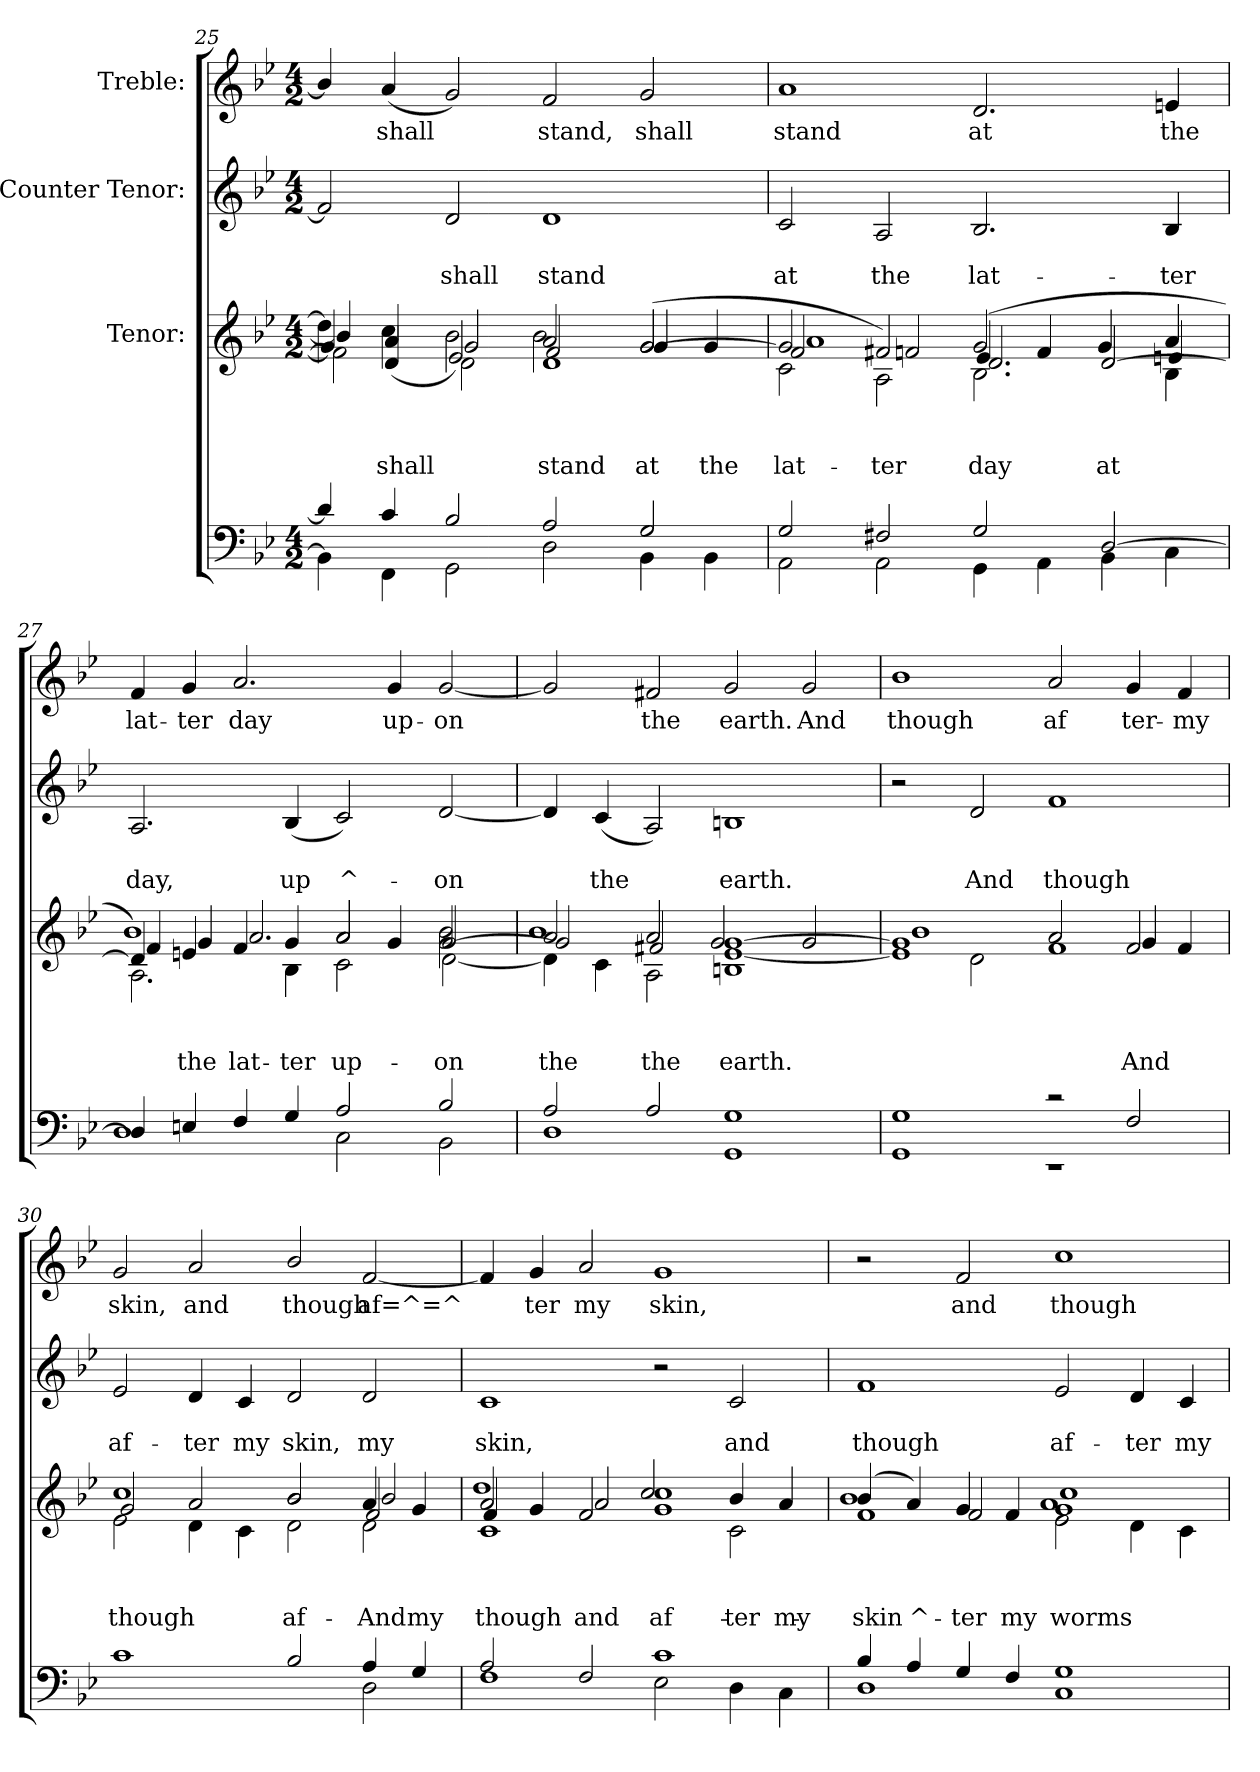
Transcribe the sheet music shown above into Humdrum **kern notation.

**kern	**kern	**text	**text	**text	**kern	**text	**text	**kern	**text
*part4	*part3	*part3	*part3	*part3	*part2	*part2	*part2	*part1	*part1
*staff4	*staff3	*staff3	*staff3	*staff3	*staff2	*staff2	*staff2	*staff1	*staff1
*	*I"Tenor:	*	*	*	*I"Counter  Tenor:	*	*	*I"Treble:	*
!!LO:PB:g=z
*clefF4	*clefG2	*	*	*	*clefG2	*	*	*clefG2	*
*k[b-e-]	*k[b-e-]	*	*	*	*k[b-e-]	*	*	*k[b-e-]	*
*B-:	*B-:	*	*	*	*B-:	*	*	*B-:	*
*M4/2	*M4/2	*	*	*	*M4/2	*	*	*M4/2	*
=25	=25	=25	=25	=25	=25	=25	=25	=25	=25
*^	*^	*	*	*	*	*	*	*	*
*	*	*	*^	*	*	*	*	*	*	*	*
*	*	*	*	*^	*	*	*	*	*	*	*	*
4d/]	4BB-\]	4dd\]	4g/]	4b-/]	2f\]	.	.	.	2f/]	.	.	4b-/]	.
!	!	!	!	!	!	!	!	!LO:LY:b	!	!	!	!	!
!	!	!	!	!	!	!	!	!LO:LY:b	!	!	!	!	!LO:LY:b
4c/	4FF\	4cc\	(<4d/	4a/	.	.	.	shall	.	.	.	(<4a/	shall
!	!	!	!	!	!	!	!	!	!	!	!LO:LY:b	!	!
2B-/	2GG\	2b-\	2e-/)	2g/	2d\	.	.	.	2d/	.	shall	2g/)	.
!	!	!	!	!	!	!	!	!LO:LY:b	!	!	!	!	!
!	!	!	!	!	!	!	!	!LO:LY:b	!	!	!LO:LY:b	!	!LO:LY:b
2A/	2D\	2a/	2b-\	2f/	1d	.	.	stand	1d	.	stand	2f/	stand,
!	!	!	!	!	!	!	!	!LO:LY:b	!	!	!	!	!
!	!	!	!	!	!	!	!	!LO:LY:b	!	!	!	!	!LO:LY:b
2G/	4BB-\	(<[<2g/	4g/	2g/	.	.	.	at	.	.	.	2g/	shall
!	!	!	!	!	!	!	!	!LO:LY:b	!	!	!	!	!
.	4BB-\	.	4g/	.	.	.	.	the	.	.	.	.	.
!!LO:LB:g=z
=26	=26	=26	=26	=26	=26	=26	=26	=26	=26	=26	=26	=26	=26
!	!	!	!	!	!	!	!	!LO:LY:b	!	!	!LO:LY:b	!	!LO:LY:b
2G/	2AA\	2g/]	2f/	1a	2c\	.	.	lat-	2c/	.	at	1a	stand
!	!	!	!	!	!	!	!	!LO:LY:b	!	!	!LO:LY:b	!	!
2F#X/	2AA\	2f#X/)	2fn/	.	2A\	.	.	-ter	2A/	.	the	.	.
!	!	!	!	!	!	!	!	!LO:LY:b	!	!	!	!	!
!	!	!	!	!	!	!	!	!LO:LY:b	!	!	!LO:LY:b	!	!LO:LY:b
2G/	4GG\	2g/	(<4e-/	2.d/	2.B-\	.	.	day	2.B-/	.	lat-	2.d/	at
.	4AA\	.	4f/	.	.	.	.	.	.	.	.	.	.
!	!	!	!	!	!	!	!	!LO:LY:b	!	!	!	!	!
[<2D/	4BB-\	[<2d/	4g/	.	.	.	.	at	.	.	.	.	.
!	!	!	!	!	!	!	!	!	!	!	!LO:LY:b	!	!LO:LY:b
.	4C\	.	4a/	4en/	4B-\	.	.	.	4B-/	.	-ter	4en/	the
=27	=27	=27	=27	=27	=27	=27	=27	=27	=27	=27	=27	=27	=27
!	!	!	!	!	!	!	!	!	!	!	!LO:LY:b	!	!LO:LY:b
4D/]	1D	4d/]	1b-)	4f/	2.A\	.	.	.	2.A/	.	day,	4f/	lat-
!	!	!	!	!	!	!	!	!LO:LY:b	!	!	!	!	!LO:LY:b
4En/	.	4en/	.	4g/	.	.	.	the	.	.	.	4g/	-ter
!	!	!	!	!	!	!	!	!LO:LY:b	!	!	!	!	!LO:LY:b
4F/	.	4f/	.	2.a/	.	.	.	lat-	.	.	.	2.a/	day
!	!	!	!	!	!	!	!	!LO:LY:b	!	!	!LO:LY:b	!	!
4G/	.	4g/	.	.	4B-\	.	.	-ter	(<4B-/	.	up	.	.
!	!	!	!	!	!	!	!	!LO:LY:b	!	!	!	!	!
!	!	!	!	!	!	!	!	!LO:LY:b	!	!	!LO:LY:b	!	!
2A/	2C\	2a/	2a/	.	2c\	.	.	-up-	2c/)	.	^-	.	.
!	!	!	!	!	!	!	!	!	!	!	!	!	!LO:LY:b
.	.	.	.	4g/	.	.	.	.	.	.	.	4g/	up-
!	!	!	!	!	!	!	!	!LO:LY:b	!	!	!	!	!
!	!	!	!	!	!	!	!	!LO:LY:b	!	!	!LO:LY:b	!	!LO:LY:b
2B-/	2BB-\	2b-\	2g/	[<2g/	[>2d\	.	.	-on	[<2d/	.	-on	[<2g/	-on
=28	=28	=28	=28	=28	=28	=28	=28	=28	=28	=28	=28	=28	=28
!	!	!	!	!	!	!	!	!LO:LY:b	!	!	!	!	!
!	!	!	!	!	!	!	!	!LO:LY:b	!	!	!	!	!
2A/	1D	2a/	1b-	2g/]	4d\]	.	.	the	4d/]	.	.	2g/]	.
!	!	!	!	!	!	!	!	!	!	!	!LO:LY:b	!	!
.	.	.	.	.	4c\	.	.	.	(<4c/	.	the	.	.
!	!	!	!	!	!	!	!	!LO:LY:b	!	!	!	!	!LO:LY:b
2A/	.	2a/	.	2f#X/	2A\	.	.	the	2A/)	.	.	2f#X/	the
!	!	!	!	!	!	!	!	!LO:LY:b	!	!	!	!	!
!	!	!	!	!	!	!	!	!LO:LY:b	!	!	!LO:LY:b	!	!LO:LY:b
1G	1GG	[<1g	[<1e-	2g/	1Bn	.	.	earth.	1Bn	.	earth.	2g/	earth.
!	!	!	!	!	!	!	!	!	!	!	!	!	!LO:LY:b
.	.	.	.	2g/	.	.	.	.	.	.	.	2g/	And
!!LO:LB:g=z
=29	=29	=29	=29	=29	=29	=29	=29	=29	=29	=29	=29	=29	=29
!	!	!	!	!	!	!	!	!	!	!	!	!	!LO:LY:b
1G	1GG	1g]	1e-]	1b-	2ryy	.	.	.	2r	.	.	1b-	though
!	!	!	!	!	!	!	!	!	!	!	!LO:LY:b	!	!
.	.	.	.	.	2d\	.	.	.	2d/	.	And	.	.
!	!	!	!	!	!	!	!	!	!	!	!LO:LY:b	!	!LO:LY:b
2rc	1rEE	2ryy	1ryy	2a/	1f	.	.	.	1f	.	though	2a/	af
!	!	!	!	!	!	!	!	!LO:LY:b	!	!	!	!	!LO:LY:b
2F/	.	2f/	.	4g/	.	.	.	And	.	.	.	4g/	ter-
!	!	!	!	!	!	!	!	!	!	!	!	!	!LO:LY:b
.	.	.	.	4f/	.	.	.	.	.	.	.	4f/	-my
=30	=30	=30	=30	=30	=30	=30	=30	=30	=30	=30	=30	=30	=30
!	!	!	!	!	!	!	!	!LO:LY:b	!	!	!LO:LY:b	!	!LO:LY:b
1c	1.ryy	1cc	2g/	2e-\	1.ryy	.	.	though	2e-/	.	af-	2g/	skin,
!	!	!	!	!	!	!	!	!	!	!	!LO:LY:b	!	!LO:LY:b
.	.	.	2a/	4d\	.	.	.	.	4d/	.	-ter	2a/	and
!	!	!	!	!	!	!	!	!	!	!	!LO:LY:b	!	!
.	.	.	.	4c\	.	.	.	.	4c/	.	my	.	.
!	!	!	!	!	!	!	!	!LO:LY:b	!	!	!LO:LY:b	!	!LO:LY:b
2B-/	.	2b-/	2b-/	2d\	.	.	.	af-	2d/	.	skin,	2b-/	though
!	!	!	!	!	!	!	!	!LO:LY:b	!	!	!	!	!
!	!	!	!	!	!	!	!	!LO:LY:b	!	!	!LO:LY:b	!	!LO:LY:b
4A/	2D\	4a/	2f/	2d\	2b-/	.	.	And	2d/	.	my	[<2f/	af=^=^
!	!	!	!	!	!	!	!	!LO:LY:b	!	!	!	!	!
4G/	.	4g/	.	.	.	.	.	my	.	.	.	.	.
=31	=31	=31	=31	=31	=31	=31	=31	=31	=31	=31	=31	=31	=31
!	!	!	!	!	!	!	!	!LO:LY:b	!	!	!	!	!
!	!	!	!	!	!	!	!	!LO:LY:b	!	!	!LO:LY:b	!	!
2A/	1F	2a/	1dd	4f/	1c	.	.	though	1c	.	skin,	4f/]	.
!	!	!	!	!	!	!	!	!	!	!	!	!	!LO:LY:b
.	.	.	.	4g/	.	.	.	.	.	.	.	4g/	ter
!	!	!	!	!	!	!	!	!LO:LY:b	!	!	!	!	!LO:LY:b
2F/	.	2f/	.	2a/	.	.	.	and	.	.	.	2a/	my
!	!	!	!	!	!	!	!	!LO:LY:b	!	!	!	!	!
!	!	!	!	!	!	!	!	!LO:LY:b	!	!	!	!	!LO:LY:b
1c	2E-\	1cc	2cc/	1g	2ryy	.	.	af-	2r	.	.	1g	skin,
!	!	!	!	!	!	!	!	!LO:LY:b	!	!	!LO:LY:b	!	!
.	4D\	.	4b-/	.	2c\	.	.	-ter	2c/	.	and	.	.
!	!	!	!	!	!	!	!	!LO:LY:b	!	!	!	!	!
.	4C\	.	4a/	.	.	.	.	my	.	.	.	.	.
!!LO:LB:g=z
=32	=32	=32	=32	=32	=32	=32	=32	=32	=32	=32	=32	=32	=32
!	!	!	!	!	!	!	!	!LO:LY:b	!	!	!	!	!
!	!	!	!	!	!	!	!	!LO:LY:b	!	!	!LO:LY:b	!	!
4B-/	1D	(<4b-/	1b-	1f	2ryy	.	.	skin	1f	.	though	2r	.
!	!	!	!	!	!	!	!	!LO:LY:b	!	!	!	!	!
4A/	.	4a/)	.	.	.	.	.	^-	.	.	.	.	.
!	!	!	!	!	!	!	!	!LO:LY:b	!	!	!	!	!LO:LY:b
4G/	.	4g/	.	.	2f/	.	.	-ter	.	.	.	2f/	and
!	!	!	!	!	!	!	!	!LO:LY:b	!	!	!	!	!
4F/	.	4f/	.	.	.	.	.	my	.	.	.	.	.
!	!	!	!	!	!	!	!	!LO:LY:b	!	!	!	!	!
!	!	!	!	!	!	!	!	!LO:LY:b	!	!	!LO:LY:b	!	!LO:LY:b
1G	1C	1g	1a	2e-\	1cc	.	.	worms	2e-/	.	af-	1cc	though
!	!	!	!	!	!	!	!	!	!	!	!LO:LY:b	!	!
.	.	.	.	4d\	.	.	.	.	4d/	.	-ter	.	.
!	!	!	!	!	!	!	!	!	!	!	!LO:LY:b	!	!
.	.	.	.	4c\	.	.	.	.	4c/	.	my	.	.
*v	*v	*	*	*	*	*	*	*	*	*	*	*	*
*	*v	*v	*v	*v	*	*	*	*	*	*	*	*
=	=	=	=	=	=	=	=	=	=
*-	*-	*-	*-	*-	*-	*-	*-	*-	*-
